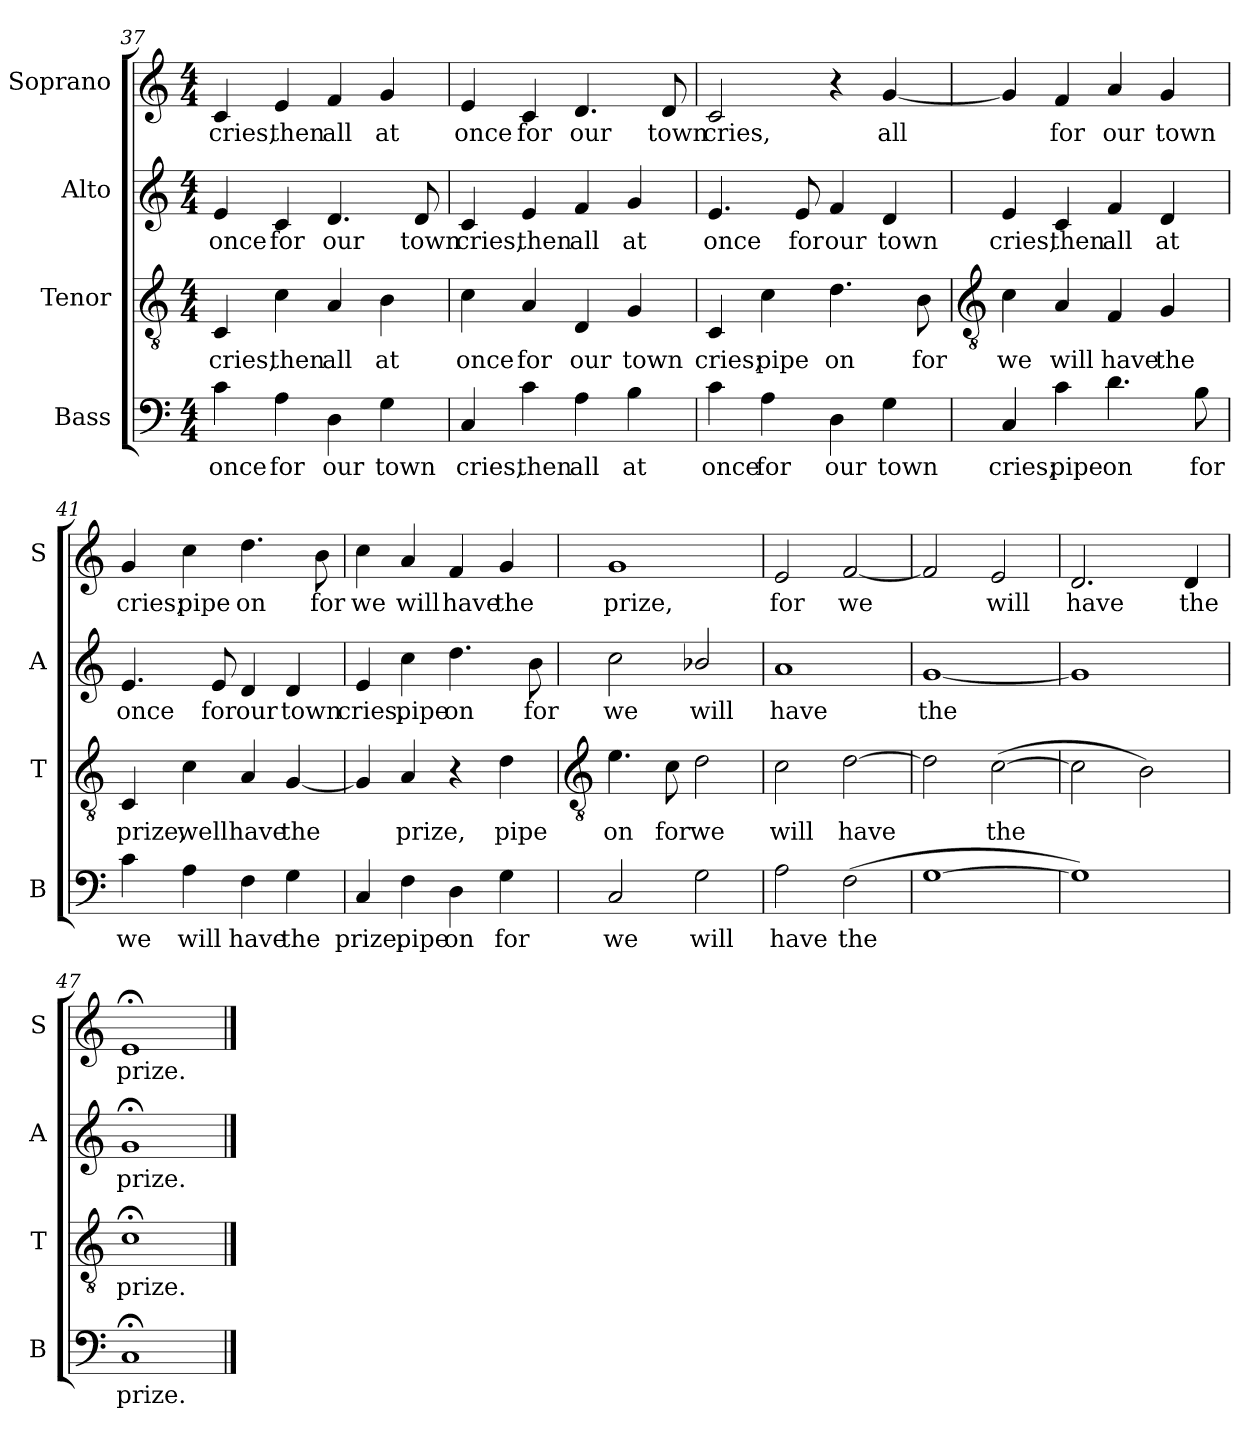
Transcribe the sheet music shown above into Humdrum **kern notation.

**kern	**text	**kern	**text	**kern	**text	**kern	**text
*part4	*part4	*part3	*part3	*part2	*part2	*part1	*part1
*staff4	*staff4	*staff3	*staff3	*staff2	*staff2	*staff1	*staff1
*I"Bass	*	*I"Tenor	*	*I"Alto	*	*I"Soprano	*
*I'B	*	*I'T	*	*I'A	*	*I'S	*
!!LO:LB:g=z
*clefF4	*	*clefGv2	*	*clefG2	*	*clefG2	*
*k[]	*	*k[]	*	*k[]	*	*k[]	*
*C:	*	*C:	*	*C:	*	*C:	*
*M4/4	*	*M4/4	*	*M4/4	*	*M4/4	*
=37	=37	=37	=37	=37	=37	=37	=37
!	!LO:LY:b	!	!LO:LY:b	!	!LO:LY:b	!	!LO:LY:b
4c	once	4C	cries,	4e	once	4c	cries,
!	!LO:LY:b	!	!LO:LY:b	!	!LO:LY:b	!	!LO:LY:b
4A	for	4c	then	4c	for	4e	then
!	!LO:LY:b	!	!LO:LY:b	!	!LO:LY:b	!	!LO:LY:b
4D	our	4A	all	4.d	our	4f	all
!	!LO:LY:b	!	!LO:LY:b	!	!	!	!LO:LY:b
4G	town	4B	at	.	.	4g	at
!	!	!	!	!	!LO:LY:b	!	!
.	.	.	.	8d	town	.	.
=38	=38	=38	=38	=38	=38	=38	=38
!	!LO:LY:b	!	!LO:LY:b	!	!LO:LY:b	!	!LO:LY:b
4C	cries,	4c	once	4c	cries,	4e	once
!	!LO:LY:b	!	!LO:LY:b	!	!LO:LY:b	!	!LO:LY:b
4c	then	4A	for	4e	then	4c	for
!	!LO:LY:b	!	!LO:LY:b	!	!LO:LY:b	!	!LO:LY:b
4A	all	4D	our	4f	all	4.d	our
!	!LO:LY:b	!	!LO:LY:b	!	!LO:LY:b	!	!
4B	at	4G	town	4g	at	.	.
!	!	!	!	!	!	!	!LO:LY:b
.	.	.	.	.	.	8d	town
=39	=39	=39	=39	=39	=39	=39	=39
!	!LO:LY:b	!	!LO:LY:b	!	!LO:LY:b	!	!LO:LY:b
4c	once	4C	cries;	4.e	once	2c	cries,
!	!LO:LY:b	!	!LO:LY:b	!	!	!	!
4A	for	4c	pipe	.	.	.	.
!	!	!	!	!	!LO:LY:b	!	!
.	.	.	.	8e	for	.	.
!	!LO:LY:b	!	!LO:LY:b	!	!LO:LY:b	!	!
4D	our	4.d	on	4f	our	4r	.
!	!LO:LY:b	!	!	!	!LO:LY:b	!	!LO:LY:b
4G	town	.	.	4d	town	[4g	all
!	!	!	!LO:LY:b	!	!	!	!
.	.	8B	for	.	.	.	.
!!LO:LB:g=z
=40	=40	=40	=40	=40	=40	=40	=40
*	*	*clefGv2	*	*	*	*	*
!	!LO:LY:b	!	!LO:LY:b	!	!LO:LY:b	!	!
4C	cries;	4c	we	4e	cries,	4g]	.
!	!LO:LY:b	!	!LO:LY:b	!	!LO:LY:b	!	!LO:LY:b
4c	pipe	4A	will	4c	then	4f	for
!	!LO:LY:b	!	!LO:LY:b	!	!LO:LY:b	!	!LO:LY:b
4.d	on	4F	have	4f	all	4a	our
!	!	!	!LO:LY:b	!	!LO:LY:b	!	!LO:LY:b
.	.	4G	the	4d	at	4g	town
!	!LO:LY:b	!	!	!	!	!	!
8B	for	.	.	.	.	.	.
=41	=41	=41	=41	=41	=41	=41	=41
!	!LO:LY:b	!	!LO:LY:b	!	!LO:LY:b	!	!LO:LY:b
4c	we	4C	prize,	4.e	once	4g	cries;
!	!LO:LY:b	!	!LO:LY:b	!	!	!	!LO:LY:b
4A	will	4c	well	.	.	4cc	pipe
!	!	!	!	!	!LO:LY:b	!	!
.	.	.	.	8e	for	.	.
!	!LO:LY:b	!	!LO:LY:b	!	!LO:LY:b	!	!LO:LY:b
4F	have	4A	have	4d	our	4.dd	on
!	!LO:LY:b	!	!LO:LY:b	!	!LO:LY:b	!	!
4G	the	[4G	the	4d	town	.	.
!	!	!	!	!	!	!	!LO:LY:b
.	.	.	.	.	.	8b	for
=42	=42	=42	=42	=42	=42	=42	=42
!	!LO:LY:b	!	!	!	!LO:LY:b	!	!LO:LY:b
4C	prize,	4G]	.	4e	cries,	4cc	we
!	!LO:LY:b	!	!LO:LY:b	!	!LO:LY:b	!	!LO:LY:b
4F	pipe	4A	prize,	4cc	pipe	4a	will
!	!LO:LY:b	!	!	!	!LO:LY:b	!	!LO:LY:b
4D	on	4r	.	4.dd	on	4f	have
!	!LO:LY:b	!	!LO:LY:b	!	!	!	!LO:LY:b
4G	for	4d	pipe	.	.	4g	the
!	!	!	!	!	!LO:LY:b	!	!
.	.	.	.	8b	for	.	.
!!LO:LB:g=z
=43	=43	=43	=43	=43	=43	=43	=43
*	*	*clefGv2	*	*	*	*	*
!	!LO:LY:b	!	!LO:LY:b	!	!LO:LY:b	!	!LO:LY:b
2C	we	4.e	on	2cc	we	1g	prize,
!	!	!	!LO:LY:b	!	!	!	!
.	.	8c	for	.	.	.	.
!	!LO:LY:b	!	!LO:LY:b	!	!LO:LY:b	!	!
2G	will	2d	we	2b-X/	will	.	.
=44	=44	=44	=44	=44	=44	=44	=44
!	!LO:LY:b	!	!LO:LY:b	!	!LO:LY:b	!	!LO:LY:b
2A	have	2c	will	1a	have	2e	for
!	!LO:LY:b	!	!LO:LY:b	!	!	!	!LO:LY:b
(>2F	the	[2d	have	.	.	[2f	we
=45	=45	=45	=45	=45	=45	=45	=45
!	!	!	!	!	!LO:LY:b	!	!
[1G	.	2d]	.	[1g	the	2f]	.
!	!	!	!LO:LY:b	!	!	!	!LO:LY:b
.	.	(>[2c	the	.	.	2e	will
=46	=46	=46	=46	=46	=46	=46	=46
!	!	!	!	!	!	!	!LO:LY:b
1G])	.	2c]	.	1g]	.	2.d	have
.	.	2B)	.	.	.	.	.
!	!	!	!	!	!	!	!LO:LY:b
.	.	.	.	.	.	4d	the
=47	=47	=47	=47	=47	=47	=47	=47
!	!LO:LY:b	!	!LO:LY:b	!	!LO:LY:b	!	!LO:LY:b
1C;<	prize.	1c;<	prize.	1g;<	prize.	1e;<	prize.
==	==	==	==	==	==	==	==
*-	*-	*-	*-	*-	*-	*-	*-
